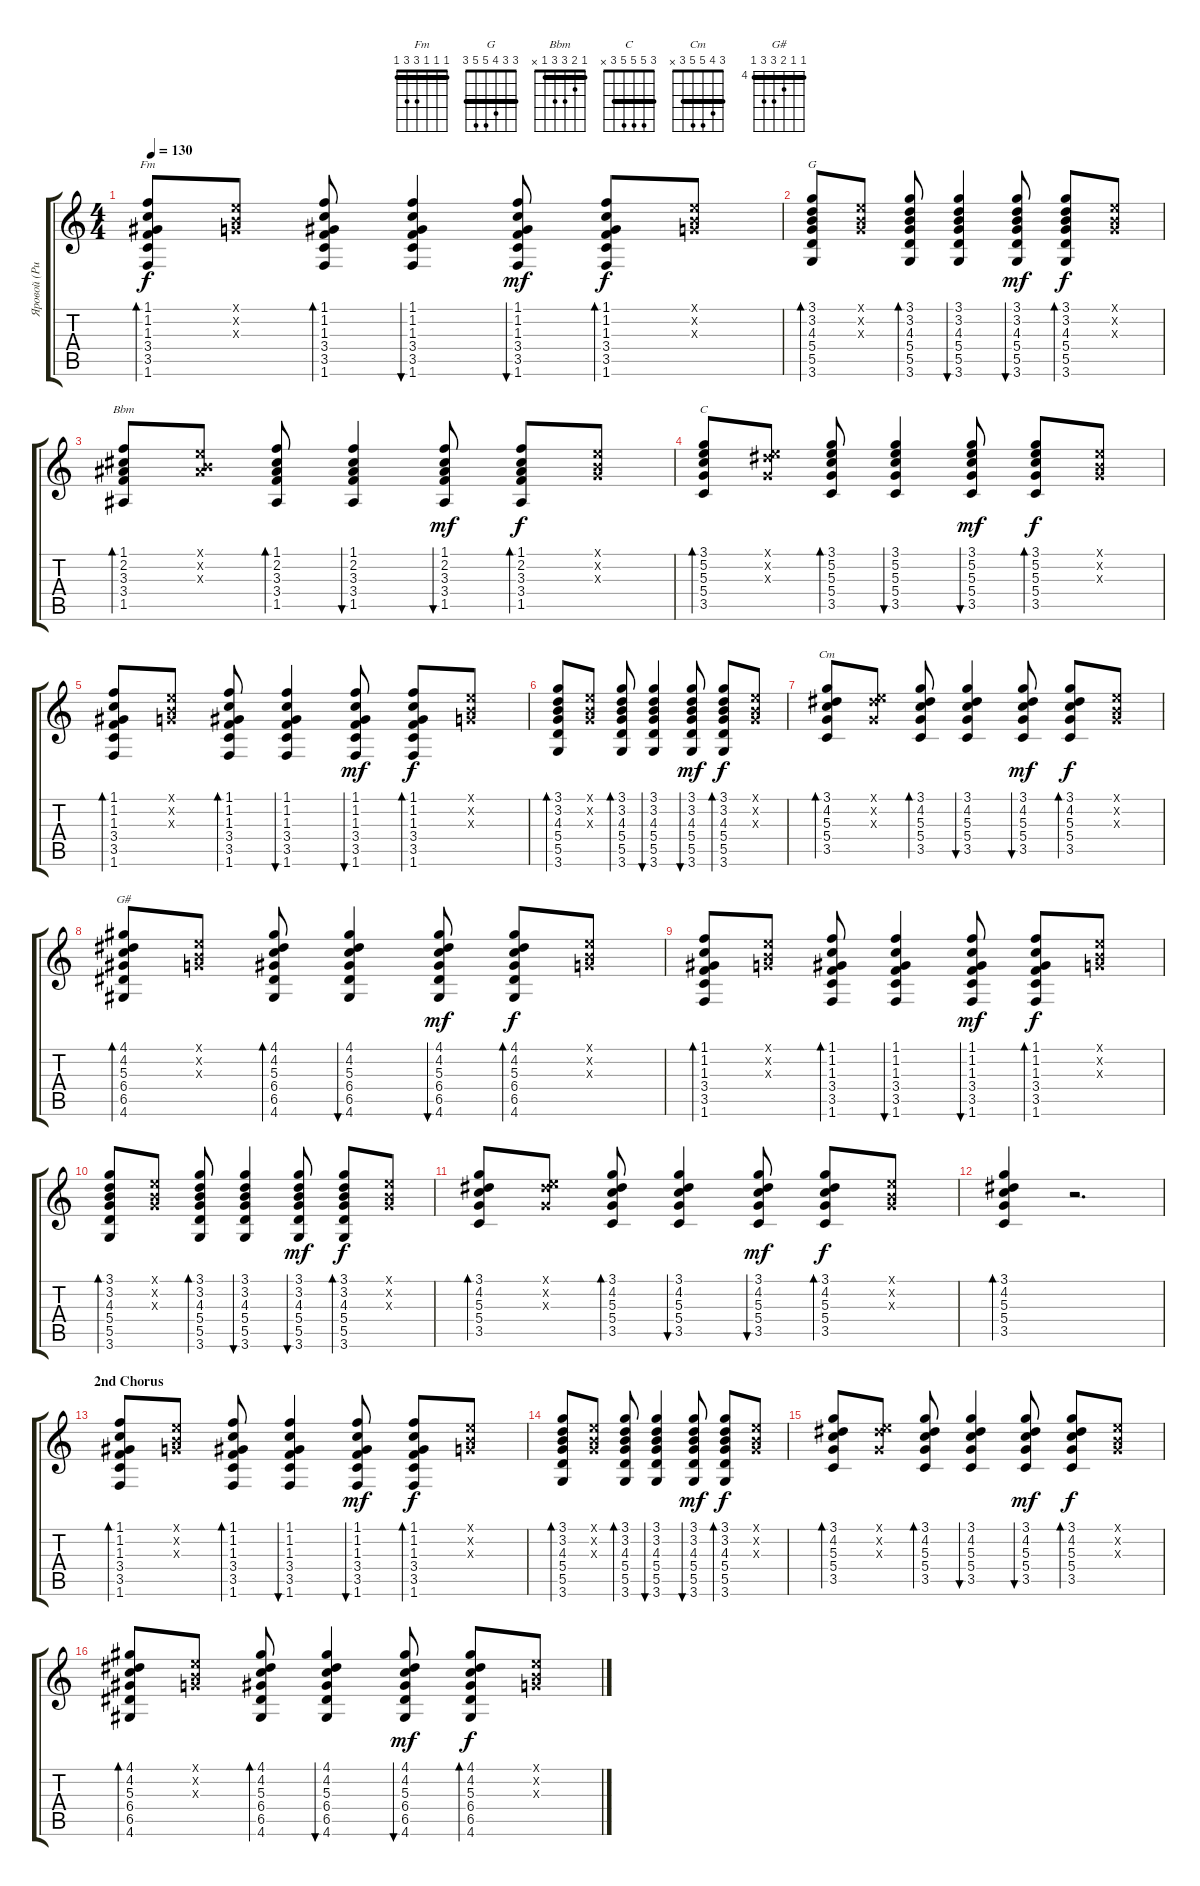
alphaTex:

\track ("Яровой (Ритм2)" "Яровой (Ри") {instrument acousticguitarsteel}
\staff {score tabs}
\tuning (E4 B3 G3 D3 A2 E2) {hide}
\chord ("Fm" 1 1 1 3 3 1) {barre 1}
\chord ("G" 3 3 4 5 5 3) {barre 3}
\chord ("Bbm" 1 2 3 3 1 x) {barre 1}
\chord ("C" 3 5 5 5 3 x) {barre 3}
\chord ("Cm" 3 4 5 5 3 x) {barre 3}
\chord ("G#" 4 4 5 6 6 4) {firstfret 4 barre 4}
\ts (4 4)
\tempo 130
\clef g2
\ks c
(1.1 1.2 1.3 3.4 3.5 1.6).8{bd 60 ch "Fm" dy f} (0.1{x} 0.2{x} 0.3{x}).8 (1.1 1.2 1.3 3.4 3.5 1.6).8{bd 60} (1.1 1.2 1.3 3.4 3.5 1.6).4{bu 60} (1.1 1.2 1.3 3.4 3.5 1.6).8{bu 60 dy mf} (1.1 1.2 1.3 3.4 3.5 1.6).8{bd 60 dy f} (0.1{x} 0.2{x} 0.3{x}).8 |
(3.1 3.2 4.3 5.4 5.5 3.6).8{bd 60 ch "G"} (0.1{x} 0.2{x} 0.3{x}).8 (3.1 3.2 4.3 5.4 5.5 3.6).8{bd 60} (3.1 3.2 4.3 5.4 5.5 3.6).4{bu 60} (3.1 3.2 4.3 5.4 5.5 3.6).8{bu 60 dy mf} (3.1 3.2 4.3 5.4 5.5 3.6).8{bd 60 dy f} (0.1{x} 0.2{x} 0.3{x}).8 |
(1.1 2.2 3.3 3.4 1.5).8{bd 60 ch "Bbm"} (0.1{x} 0.2{x} 3.3{x}).8 (1.1 2.2 3.3 3.4 1.5).8{bd 60} (1.1 2.2 3.3 3.4 1.5).4{bu 60} (1.1 2.2 3.3 3.4 1.5).8{bu 60 dy mf} (1.1 2.2 3.3 3.4 1.5).8{bd 60 dy f} (0.1{x} 0.2{x} 0.3{x}).8 |
(3.1 5.2 5.3 5.4 3.5).8{bd 60 ch "C"} (0.1{x} 4.2{x} 0.3{x}).8 (3.1 5.2 5.3 5.4 3.5).8{bd 60} (3.1 5.2 5.3 5.4 3.5).4{bu 60} (3.1 5.2 5.3 5.4 3.5).8{bu 60 dy mf} (3.1 5.2 5.3 5.4 3.5).8{bd 60 dy f} (0.1{x} 0.2{x} 0.3{x}).8 |
(1.1 1.2 1.3 3.4 3.5 1.6).8{bd 60} (0.1{x} 0.2{x} 0.3{x}).8 (1.1 1.2 1.3 3.4 3.5 1.6).8{bd 60} (1.1 1.2 1.3 3.4 3.5 1.6).4{bu 60} (1.1 1.2 1.3 3.4 3.5 1.6).8{bu 60 dy mf} (1.1 1.2 1.3 3.4 3.5 1.6).8{bd 60 dy f} (0.1{x} 0.2{x} 0.3{x}).8 |
(3.1 3.2 4.3 5.4 5.5 3.6).8{bd 60} (0.1{x} 0.2{x} 0.3{x}).8 (3.1 3.2 4.3 5.4 5.5 3.6).8{bd 60} (3.1 3.2 4.3 5.4 5.5 3.6).4{bu 60} (3.1 3.2 4.3 5.4 5.5 3.6).8{bu 60 dy mf} (3.1 3.2 4.3 5.4 5.5 3.6).8{bd 60 dy f} (0.1{x} 0.2{x} 0.3{x}).8 |
(3.1 4.2 5.3 5.4 3.5).8{bd 60 ch "Cm"} (0.1{x} 4.2{x} 0.3{x}).8 (3.1 4.2 5.3 5.4 3.5).8{bd 60} (3.1 4.2 5.3 5.4 3.5).4{bu 60} (3.1 4.2 5.3 5.4 3.5).8{bu 60 dy mf} (3.1 4.2 5.3 5.4 3.5).8{bd 60 dy f} (0.1{x} 0.2{x} 0.3{x}).8 |
(4.1 4.2 5.3 6.4 6.5 4.6).8{bd 60 ch "G#"} (0.1{x} 0.2{x} 0.3{x}).8 (4.1 4.2 5.3 6.4 6.5 4.6).8{bd 60} (4.1 4.2 5.3 6.4 6.5 4.6).4{bu 60} (4.1 4.2 5.3 6.4 6.5 4.6).8{bu 60 dy mf} (4.1 4.2 5.3 6.4 6.5 4.6).8{bd 60 dy f} (0.1{x} 0.2{x} 0.3{x}).8 |
(1.1 1.2 1.3 3.4 3.5 1.6).8{bd 60} (0.1{x} 0.2{x} 0.3{x}).8 (1.1 1.2 1.3 3.4 3.5 1.6).8{bd 60} (1.1 1.2 1.3 3.4 3.5 1.6).4{bu 60} (1.1 1.2 1.3 3.4 3.5 1.6).8{bu 60 dy mf} (1.1 1.2 1.3 3.4 3.5 1.6).8{bd 60 dy f} (0.1{x} 0.2{x} 0.3{x}).8 |
(3.1 3.2 4.3 5.4 5.5 3.6).8{bd 60} (0.1{x} 0.2{x} 0.3{x}).8 (3.1 3.2 4.3 5.4 5.5 3.6).8{bd 60} (3.1 3.2 4.3 5.4 5.5 3.6).4{bu 60} (3.1 3.2 4.3 5.4 5.5 3.6).8{bu 60 dy mf} (3.1 3.2 4.3 5.4 5.5 3.6).8{bd 60 dy f} (0.1{x} 0.2{x} 0.3{x}).8 |
(3.1 4.2 5.3 5.4 3.5).8{bd 60} (0.1{x} 4.2{x} 0.3{x}).8 (3.1 4.2 5.3 5.4 3.5).8{bd 60} (3.1 4.2 5.3 5.4 3.5).4{bu 60} (3.1 4.2 5.3 5.4 3.5).8{bu 60 dy mf} (3.1 4.2 5.3 5.4 3.5).8{bd 60 dy f} (0.1{x} 0.2{x} 0.3{x}).8 |
(3.1 4.2 5.3 5.4 3.5).4{bd 60} r.2{d} |
\section ("" "2nd Chorus")
(1.1 1.2 1.3 3.4 3.5 1.6).8{bd 60} (0.1{x} 0.2{x} 0.3{x}).8 (1.1 1.2 1.3 3.4 3.5 1.6).8{bd 60} (1.1 1.2 1.3 3.4 3.5 1.6).4{bu 60} (1.1 1.2 1.3 3.4 3.5 1.6).8{bu 60 dy mf} (1.1 1.2 1.3 3.4 3.5 1.6).8{bd 60 dy f} (0.1{x} 0.2{x} 0.3{x}).8 |
(3.1 3.2 4.3 5.4 5.5 3.6).8{bd 60} (0.1{x} 0.2{x} 0.3{x}).8 (3.1 3.2 4.3 5.4 5.5 3.6).8{bd 60} (3.1 3.2 4.3 5.4 5.5 3.6).4{bu 60} (3.1 3.2 4.3 5.4 5.5 3.6).8{bu 60 dy mf} (3.1 3.2 4.3 5.4 5.5 3.6).8{bd 60 dy f} (0.1{x} 0.2{x} 0.3{x}).8 |
(3.1 4.2 5.3 5.4 3.5).8{bd 60} (0.1{x} 4.2{x} 0.3{x}).8 (3.1 4.2 5.3 5.4 3.5).8{bd 60} (3.1 4.2 5.3 5.4 3.5).4{bu 60} (3.1 4.2 5.3 5.4 3.5).8{bu 60 dy mf} (3.1 4.2 5.3 5.4 3.5).8{bd 60 dy f} (0.1{x} 0.2{x} 0.3{x}).8 |
(4.1 4.2 5.3 6.4 6.5 4.6).8{bd 60} (0.1{x} 0.2{x} 0.3{x}).8 (4.1 4.2 5.3 6.4 6.5 4.6).8{bd 60} (4.1 4.2 5.3 6.4 6.5 4.6).4{bu 60} (4.1 4.2 5.3 6.4 6.5 4.6).8{bu 60 dy mf} (4.1 4.2 5.3 6.4 6.5 4.6).8{bd 60 dy f} (0.1{x} 0.2{x} 0.3{x}).8
